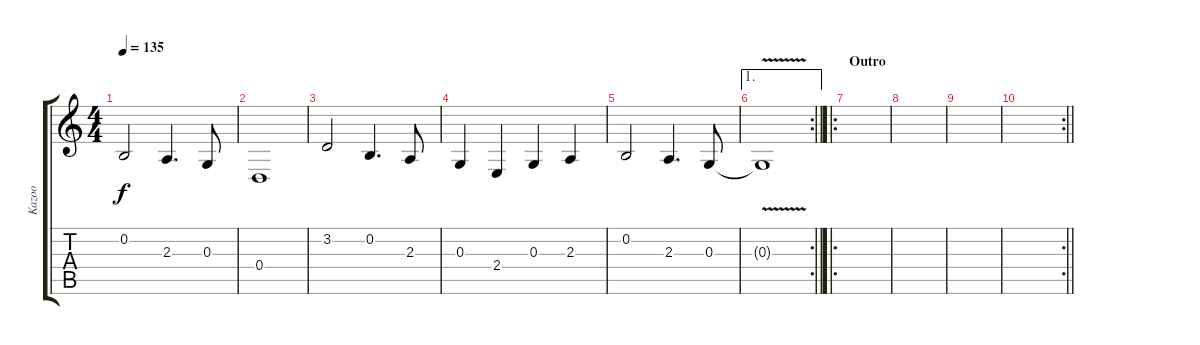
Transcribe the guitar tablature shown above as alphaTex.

\track ("Kazoo" "Kazoo") {instrument tenorsax}
\staff {score tabs}
\tuning (E4 B3 G3 D3 A2 E2) {hide}
\ts (4 4)
\tempo 135
\clef g2
\ks c
0.2.2{dy f} 2.3.4{d} 0.3.8 |
0.4.1 |
3.2.2 0.2.4{d} 2.3.8 |
0.3.4 2.4.4 0.3.4 2.3.4 |
0.2.2 2.3.4{d} 0.3.8 |
\ae 1
\rc 2
\barLineRight lightlight
0.3{v t}.1 |
\ro
\section ("" "Outro")
|
|
|
\rc 2
\barLineRight lightlight
